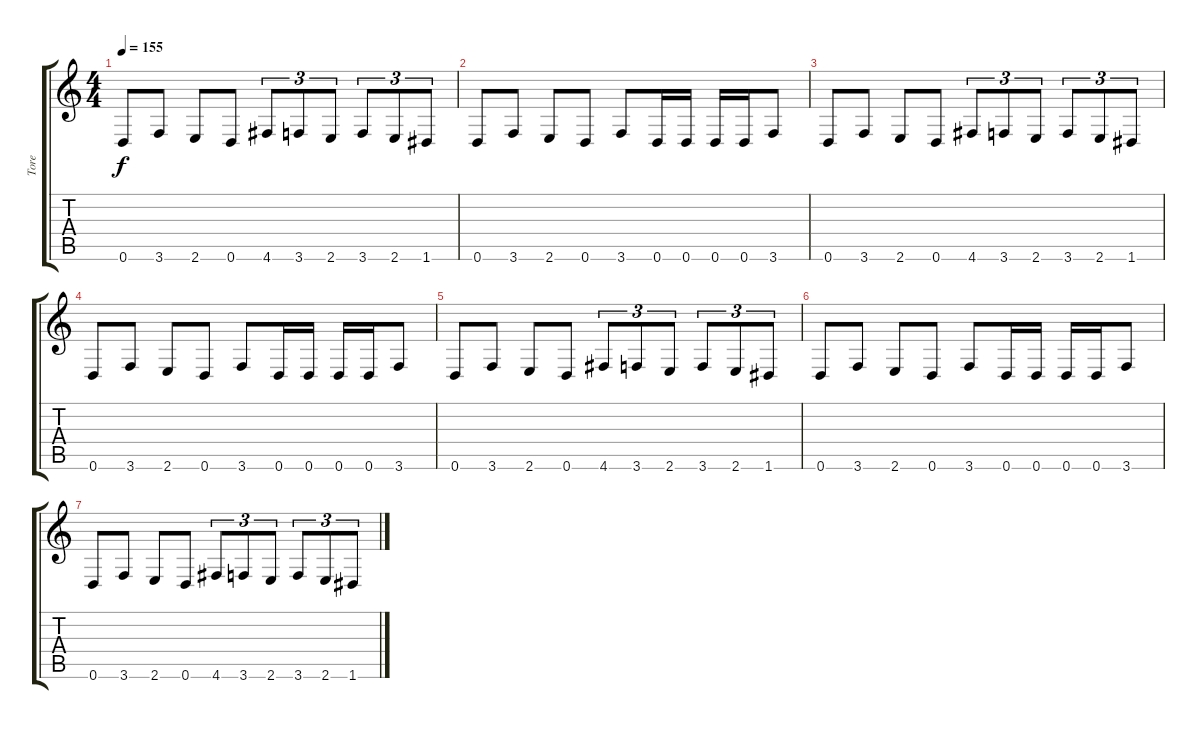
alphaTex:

\track ("Tore" "Tore") {instrument overdrivenguitar}
\staff {score tabs}
\tuning (E4 B3 G3 D3 A2 D2) {hide}
\ts (4 4)
\tempo 155
\clef g2
\ks c
0.6.8{dy f} 3.6.8 2.6.8 0.6.8 4.6.8{tu (3 2)} 3.6.8{tu (3 2)} 2.6.8{tu (3 2)} 3.6.8{tu (3 2)} 2.6.8{tu (3 2)} 1.6.8{tu (3 2)} |
0.6.8 3.6.8 2.6.8 0.6.8 3.6.8 0.6.16 0.6.16 0.6.16 0.6.16 3.6.8 |
0.6.8 3.6.8 2.6.8 0.6.8 4.6.8{tu (3 2)} 3.6.8{tu (3 2)} 2.6.8{tu (3 2)} 3.6.8{tu (3 2)} 2.6.8{tu (3 2)} 1.6.8{tu (3 2)} |
0.6.8 3.6.8 2.6.8 0.6.8 3.6.8 0.6.16 0.6.16 0.6.16 0.6.16 3.6.8 |
0.6.8 3.6.8 2.6.8 0.6.8 4.6.8{tu (3 2)} 3.6.8{tu (3 2)} 2.6.8{tu (3 2)} 3.6.8{tu (3 2)} 2.6.8{tu (3 2)} 1.6.8{tu (3 2)} |
0.6.8 3.6.8 2.6.8 0.6.8 3.6.8 0.6.16 0.6.16 0.6.16 0.6.16 3.6.8 |
0.6.8 3.6.8 2.6.8 0.6.8 4.6.8{tu (3 2)} 3.6.8{tu (3 2)} 2.6.8{tu (3 2)} 3.6.8{tu (3 2)} 2.6.8{tu (3 2)} 1.6.8{tu (3 2)}
